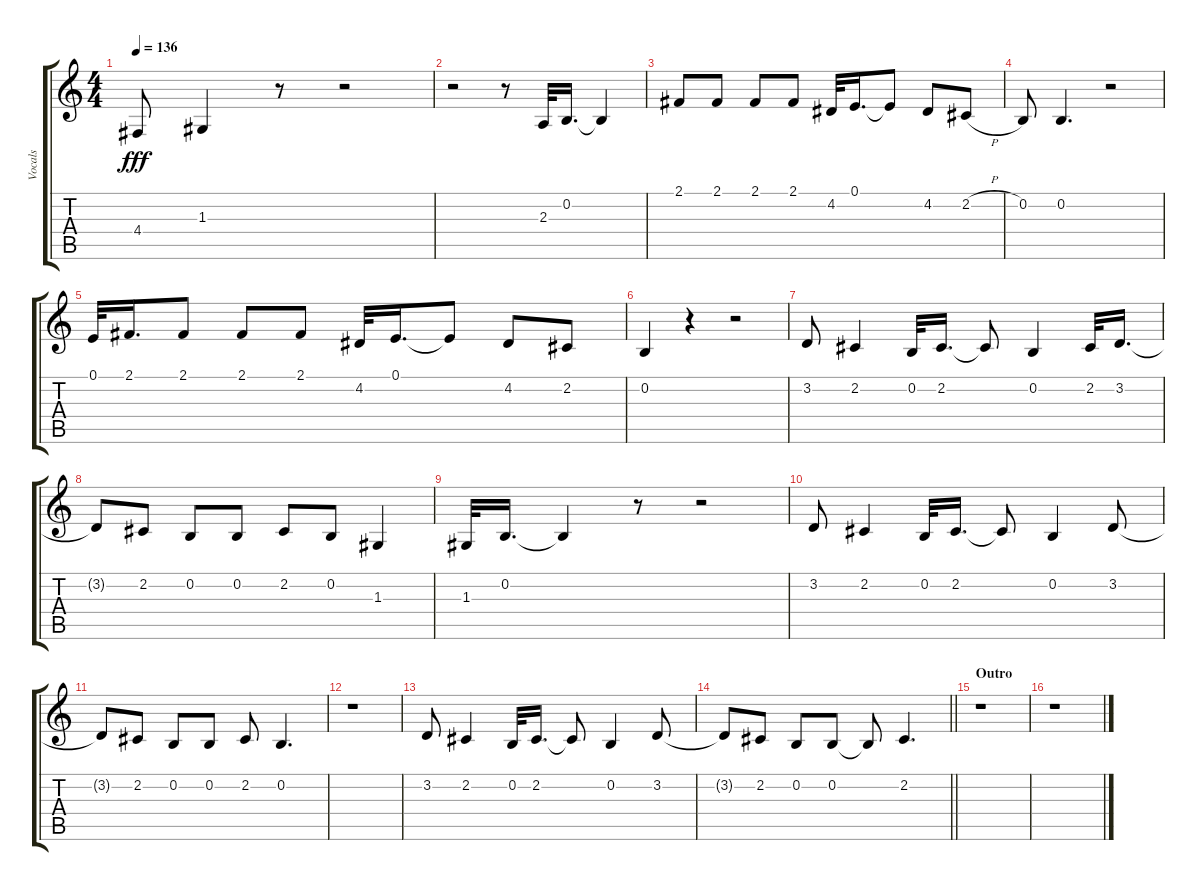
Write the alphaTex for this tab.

\track ("Vocals" "Vocals") {instrument drawbarorgan}
\staff {score tabs}
\tuning (E4 B3 G3 D3 A2 E2) {hide}
\ts (4 4)
\tempo 136
\clef g2
\ks c
4.4.8{dy fff} 1.3.4 r.8 r.2 |
r.2 r.8 2.3.32 0.2.16{d} 0.2{t}.4 |
2.1.8 2.1.8 2.1.8 2.1.8 4.2.32 0.1.16{d} 0.1{t}.8 4.2.8 2.2{h}.8 |
0.2.8 0.2.4{d} r.2 |
0.1.32 2.1.16{d} 2.1.8 2.1.8 2.1.8 4.2.32 0.1.16{d} 0.1{t}.8 4.2.8 2.2.8 |
0.2.4 r.4 r.2 |
3.2.8 2.2.4 0.2.32 2.2.16{d} 2.2{t}.8 0.2.4 2.2.32 3.2.16{d} |
3.2{t}.8 2.2.8 0.2.8 0.2.8 2.2.8 0.2.8 1.3.4 |
1.3.32 0.2.16{d} 0.2{t}.4 r.8 r.2 |
3.2.8 2.2.4 0.2.32 2.2.16{d} 2.2{t}.8 0.2.4 3.2.8 |
3.2{t}.8 2.2.8 0.2.8 0.2.8 2.2.8 0.2.4{d} |
r.1 |
3.2.8 2.2.4 0.2.32 2.2.16{d} 2.2{t}.8 0.2.4 3.2.8 |
\barLineRight lightlight
3.2{t}.8 2.2.8 0.2.8 0.2.8 0.2{t}.8 2.2.4{d} |
\section ("" "Outro")
r.1 |
r.1
